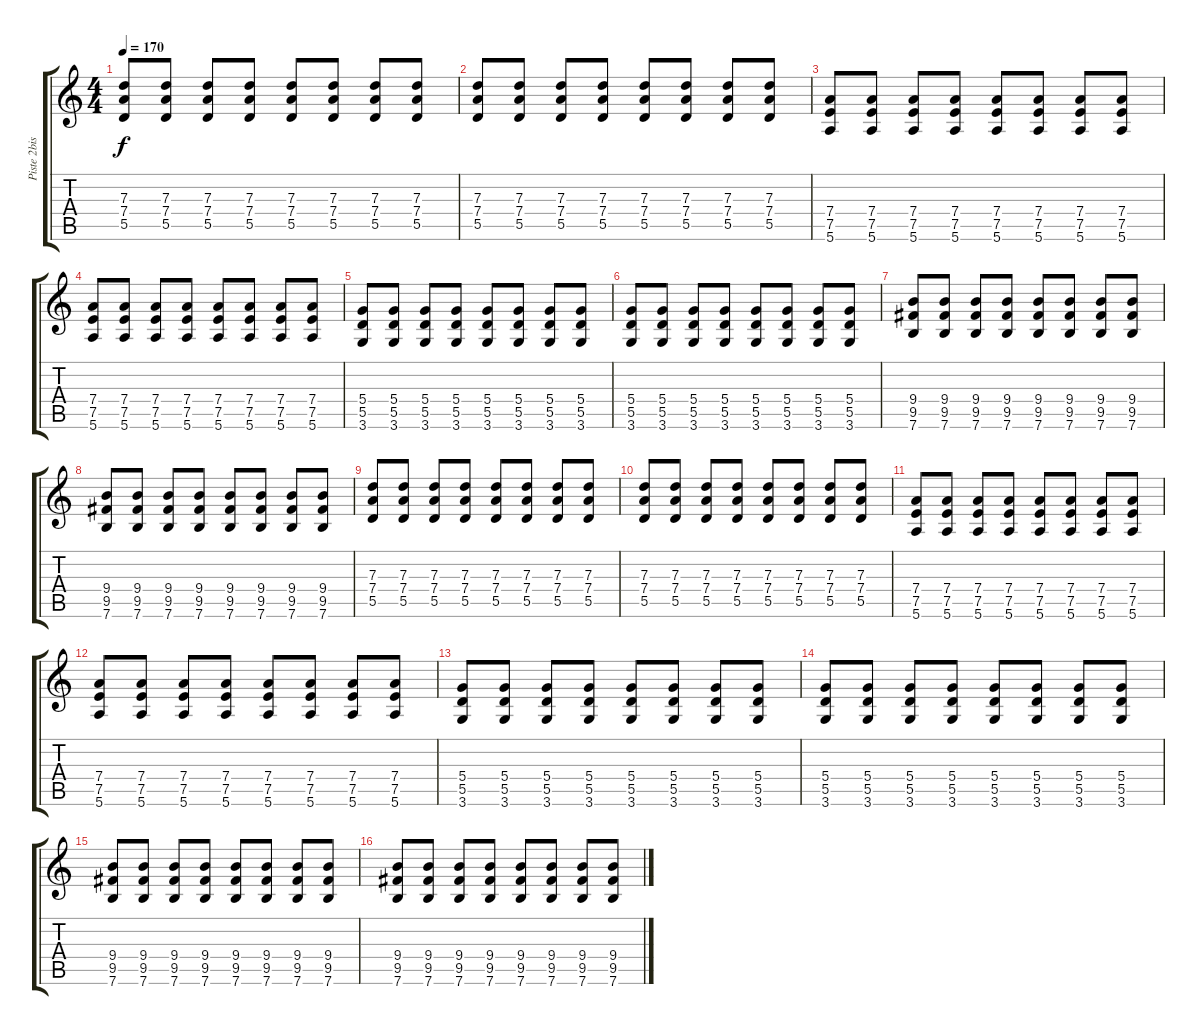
\track ("Piste 2bis" "Piste 2bis") {instrument distortionguitar}
\staff {score tabs}
\tuning (E4 B3 G3 D3 A2 E2) {hide}
\ts (4 4)
\tempo 170
\clef g2
\ks c
(7.3 7.4 5.5).8{dy f} (7.3 7.4 5.5).8 (7.3 7.4 5.5).8 (7.3 7.4 5.5).8 (7.3 7.4 5.5).8 (7.3 7.4 5.5).8 (7.3 7.4 5.5).8 (7.3 7.4 5.5).8 |
(7.3 7.4 5.5).8 (7.3 7.4 5.5).8 (7.3 7.4 5.5).8 (7.3 7.4 5.5).8 (7.3 7.4 5.5).8 (7.3 7.4 5.5).8 (7.3 7.4 5.5).8 (7.3 7.4 5.5).8 |
(7.4 7.5 5.6).8 (7.4 7.5 5.6).8 (7.4 7.5 5.6).8 (7.4 7.5 5.6).8 (7.4 7.5 5.6).8 (7.4 7.5 5.6).8 (7.4 7.5 5.6).8 (7.4 7.5 5.6).8 |
(7.4 7.5 5.6).8 (7.4 7.5 5.6).8 (7.4 7.5 5.6).8 (7.4 7.5 5.6).8 (7.4 7.5 5.6).8 (7.4 7.5 5.6).8 (7.4 7.5 5.6).8 (7.4 7.5 5.6).8 |
(5.4 5.5 3.6).8 (5.4 5.5 3.6).8 (5.4 5.5 3.6).8 (5.4 5.5 3.6).8 (5.4 5.5 3.6).8 (5.4 5.5 3.6).8 (5.4 5.5 3.6).8 (5.4 5.5 3.6).8 |
(5.4 5.5 3.6).8 (5.4 5.5 3.6).8 (5.4 5.5 3.6).8 (5.4 5.5 3.6).8 (5.4 5.5 3.6).8 (5.4 5.5 3.6).8 (5.4 5.5 3.6).8 (5.4 5.5 3.6).8 |
(9.4 9.5 7.6).8 (9.4 9.5 7.6).8 (9.4 9.5 7.6).8 (9.4 9.5 7.6).8 (9.4 9.5 7.6).8 (9.4 9.5 7.6).8 (9.4 9.5 7.6).8 (9.4 9.5 7.6).8 |
(9.4 9.5 7.6).8 (9.4 9.5 7.6).8 (9.4 9.5 7.6).8 (9.4 9.5 7.6).8 (9.4 9.5 7.6).8 (9.4 9.5 7.6).8 (9.4 9.5 7.6).8 (9.4 9.5 7.6).8 |
(7.3 7.4 5.5).8 (7.3 7.4 5.5).8 (7.3 7.4 5.5).8 (7.3 7.4 5.5).8 (7.3 7.4 5.5).8 (7.3 7.4 5.5).8 (7.3 7.4 5.5).8 (7.3 7.4 5.5).8 |
(7.3 7.4 5.5).8 (7.3 7.4 5.5).8 (7.3 7.4 5.5).8 (7.3 7.4 5.5).8 (7.3 7.4 5.5).8 (7.3 7.4 5.5).8 (7.3 7.4 5.5).8 (7.3 7.4 5.5).8 |
(7.4 7.5 5.6).8 (7.4 7.5 5.6).8 (7.4 7.5 5.6).8 (7.4 7.5 5.6).8 (7.4 7.5 5.6).8 (7.4 7.5 5.6).8 (7.4 7.5 5.6).8 (7.4 7.5 5.6).8 |
(7.4 7.5 5.6).8 (7.4 7.5 5.6).8 (7.4 7.5 5.6).8 (7.4 7.5 5.6).8 (7.4 7.5 5.6).8 (7.4 7.5 5.6).8 (7.4 7.5 5.6).8 (7.4 7.5 5.6).8 |
(5.4 5.5 3.6).8 (5.4 5.5 3.6).8 (5.4 5.5 3.6).8 (5.4 5.5 3.6).8 (5.4 5.5 3.6).8 (5.4 5.5 3.6).8 (5.4 5.5 3.6).8 (5.4 5.5 3.6).8 |
(5.4 5.5 3.6).8 (5.4 5.5 3.6).8 (5.4 5.5 3.6).8 (5.4 5.5 3.6).8 (5.4 5.5 3.6).8 (5.4 5.5 3.6).8 (5.4 5.5 3.6).8 (5.4 5.5 3.6).8 |
(9.4 9.5 7.6).8 (9.4 9.5 7.6).8 (9.4 9.5 7.6).8 (9.4 9.5 7.6).8 (9.4 9.5 7.6).8 (9.4 9.5 7.6).8 (9.4 9.5 7.6).8 (9.4 9.5 7.6).8 |
(9.4 9.5 7.6).8 (9.4 9.5 7.6).8 (9.4 9.5 7.6).8 (9.4 9.5 7.6).8 (9.4 9.5 7.6).8 (9.4 9.5 7.6).8 (9.4 9.5 7.6).8 (9.4 9.5 7.6).8
